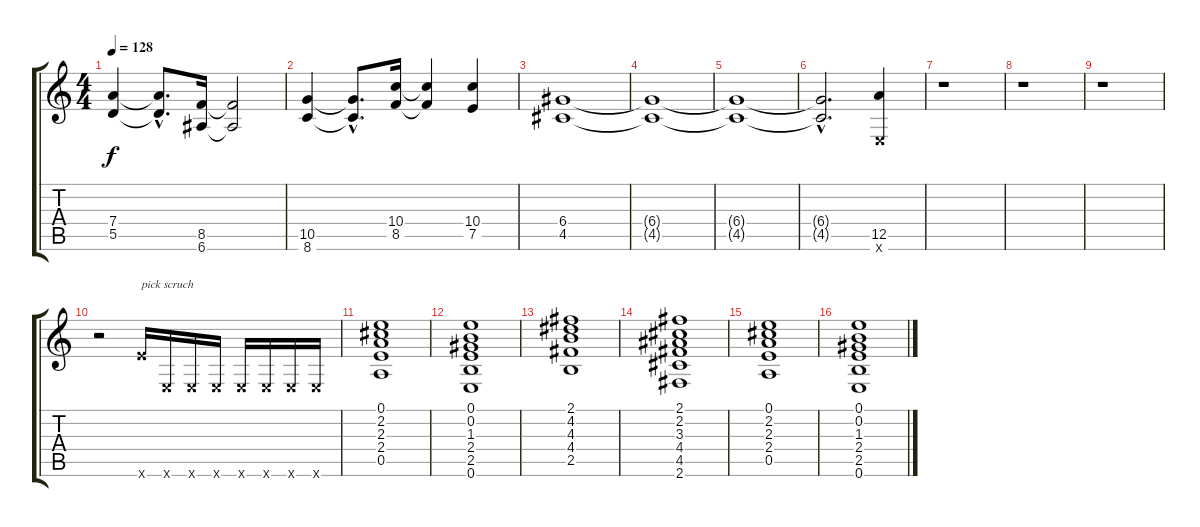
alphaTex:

\track "" {instrument distortionguitar}
\staff {score tabs}
\tuning (E4 B3 G3 D3 A2 E2) {hide}
\ts (4 4)
\tempo 128
\clef g2
\ks c
(7.4 5.5).4{dy f} (7.4{hac t} 5.5{hac t}).8{d} (8.5 6.6).16 (8.5{t} 6.6{t}).2 |
(10.5 8.6).4 (10.5{hac t} 8.6{hac t}).8{d} (10.4 8.5).16 (10.4{t} 8.5{t}).4 (10.4 7.5).4 |
(6.4 4.5).1 |
(6.4{t} 4.5{t}).1 |
(6.4{t} 4.5{t}).1 |
(6.4{hac t} 4.5{hac t}).2{d} (12.5 0.6{x}).4 |
r.1 |
r.1 |
r.1 |
r.2 12.6{x}.16{txt "pick scruch"} 0.6{x}.16 0.6{x}.16 0.6{x}.16 0.6{x}.16 0.6{x}.16 0.6{x}.16 0.6{x}.16 |
(0.1 2.2 2.3 2.4 0.5).1 |
(0.1 0.2 1.3 2.4 2.5 0.6).1 |
(2.1 4.2 4.3 4.4 2.5).1 |
(2.1 2.2 3.3 4.4 4.5 2.6).1 |
(0.1 2.2 2.3 2.4 0.5).1 |
(0.1 0.2 1.3 2.4 2.5 0.6).1
